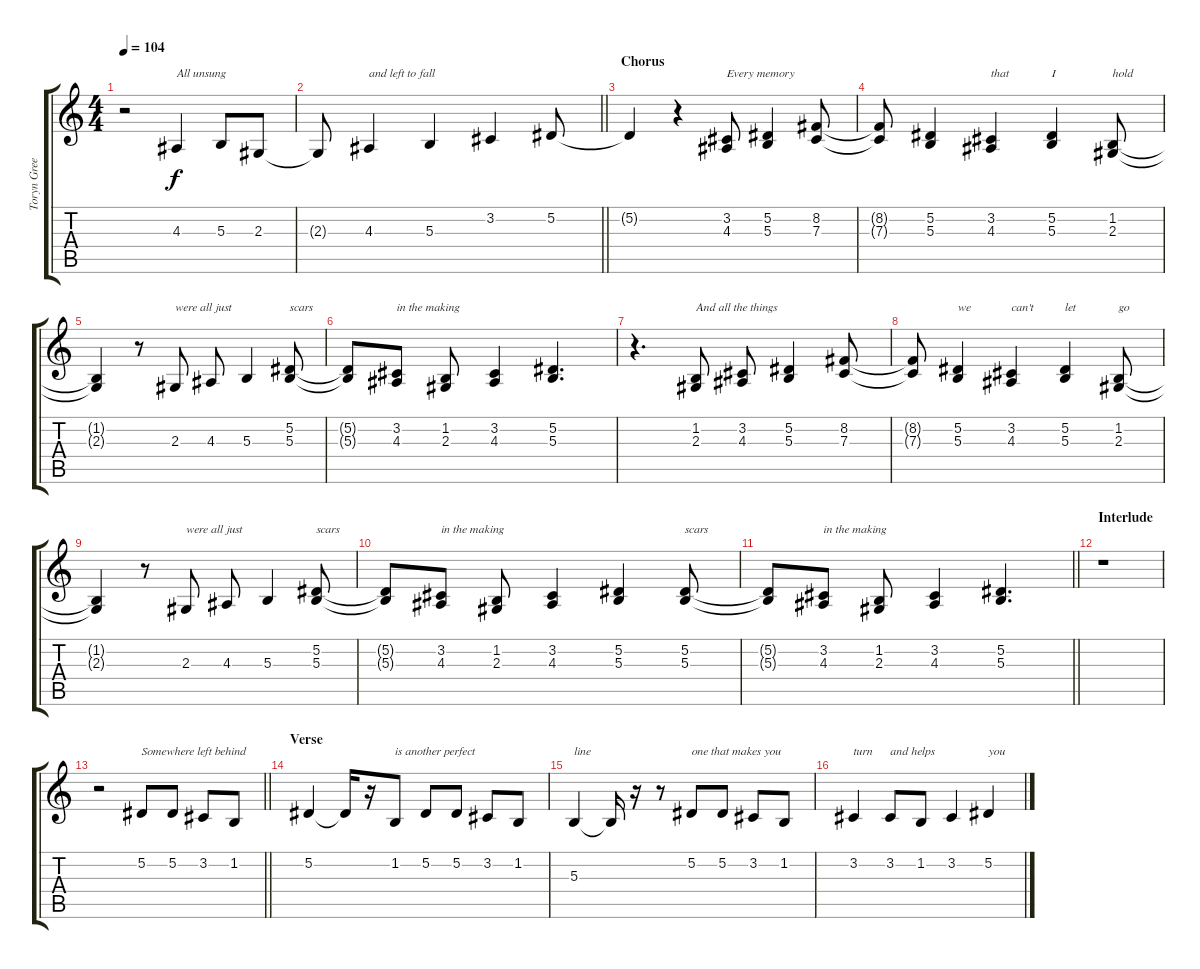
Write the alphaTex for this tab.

\track ("Toryn Green (Vocals)" "Toryn Gree") {instrument violin}
\staff {score tabs}
\tuning (Eb4 Bb3 Gb3 Db3 Ab2 Db2) {hide}
\ts (4 4)
\tempo 104
\clef g2
\ks c
r.2{dy f} 4.3.4{txt "All unsung"} 5.3.8 2.3.8 |
\barLineRight lightlight
2.3{t}.8 4.3.4{txt "and left to fall"} 5.3.4 3.2.4 5.2.8 |
\section ("" "Chorus")
5.2{t}.4 r.4 (3.2 4.3).8{txt "Every memory"} (5.2 5.3).4 (8.2 7.3).8 |
(8.2{t} 7.3{t}).8 (5.2 5.3).4 (3.2 4.3).4{txt "that"} (5.2 5.3).4{txt "I"} (1.2 2.3).8{txt "hold"} |
(1.2{t} 2.3{t}).4 r.8 2.3.8{txt "were all just"} 4.3.8 5.3.4 (5.2 5.3).8{txt "scars"} |
(5.2{t} 5.3{t}).8 (3.2 4.3).8{txt "in the making"} (1.2 2.3).8 (3.2 4.3).4 (5.2 5.3).4{d} |
r.4{d} (1.2 2.3).8{txt "And all the things"} (3.2 4.3).8 (5.2 5.3).4 (8.2 7.3).8 |
(8.2{t} 7.3{t}).8 (5.2 5.3).4{txt "we"} (3.2 4.3).4{txt "can't"} (5.2 5.3).4{txt "let"} (1.2 2.3).8{txt "go"} |
(1.2{t} 2.3{t}).4 r.8 2.3.8{txt "were all just"} 4.3.8 5.3.4 (5.2 5.3).8{txt "scars"} |
(5.2{t} 5.3{t}).8 (3.2 4.3).8{txt "in the making"} (1.2 2.3).8 (3.2 4.3).4 (5.2 5.3).4 (5.2 5.3).8{txt "scars"} |
\barLineRight lightlight
(5.2{t} 5.3{t}).8 (3.2 4.3).8{txt "in the making"} (1.2 2.3).8 (3.2 4.3).4 (5.2 5.3).4{d} |
\section ("" "Interlude")
r.1 |
\barLineRight lightlight
r.2 5.2.8{txt "Somewhere left behind"} 5.2.8 3.2.8 1.2.8 |
\section ("" "Verse")
5.2.4 5.2{t}.16 r.16 1.2.8{txt "is another perfect"} 5.2.8 5.2.8 3.2.8 1.2.8 |
5.3.4{txt "line"} 5.3{t}.16 r.16 r.8 5.2.8{txt "one that makes you"} 5.2.8 3.2.8 1.2.8 |
3.2.4{txt "turn"} 3.2.8{txt "and helps"} 1.2.8 3.2.4 5.2.4{txt "you"}
